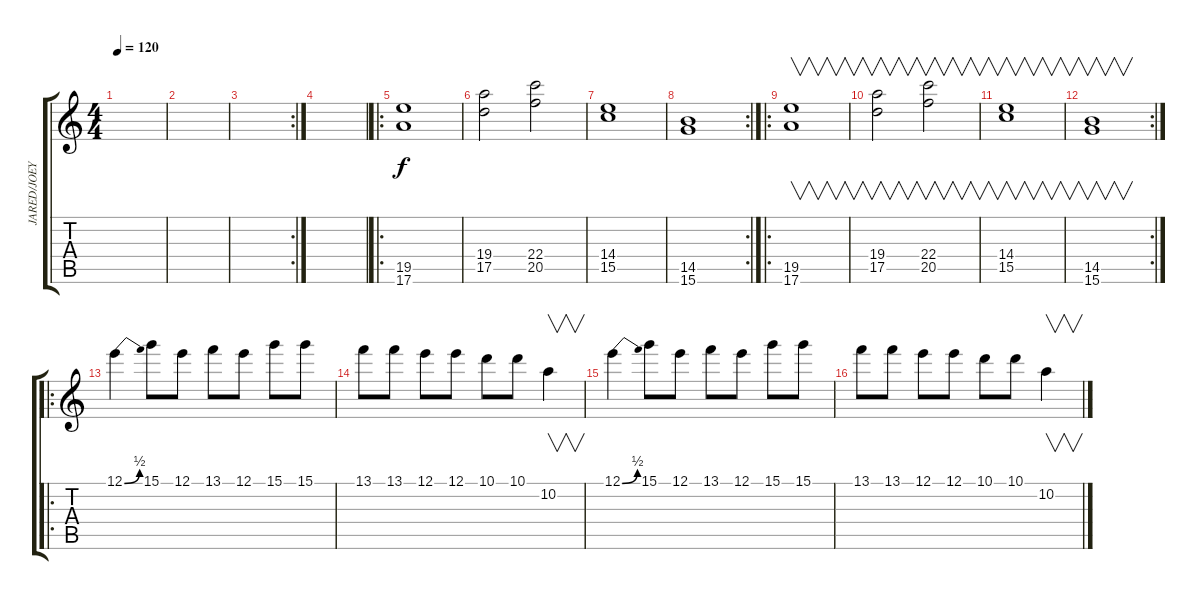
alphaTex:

\track ("JARED/JOEY" "JARED/JOEY") {instrument distortionguitar}
\staff {score tabs}
\tuning (E4 B3 G3 D3 A2 E2) {hide}
\ts (4 4)
\tempo 120
\clef g2
\ks c
|
|
\rc 2
|
|
\ro
(19.5 17.6).1{instrument synthstrings2} |
(19.4 17.5).2 (22.4 20.5).2 |
(14.4 15.5).1 |
\rc 2
(14.5 15.6).1 |
\ro
(19.5 17.6).1{v instrument lead6voice} |
(19.4 17.5).2{v} (22.4 20.5).2{v} |
(14.4 15.5).1{v} |
\rc 2
(14.5 15.6).1{v} |
\ro
12.1{be (bend 0 0 60 2)}.4{dy f volume 16 balance 0 instrument steeldrums} 15.1.8 12.1.8 13.1.8 12.1.8 15.1.8 15.1.8 |
13.1.8 13.1.8 12.1.8 12.1.8 10.1.8 10.1.8 10.2.4{v} |
12.1{be (bend 0 0 60 2)}.4{volume 16 balance 0 instrument steeldrums} 15.1.8 12.1.8 13.1.8 12.1.8 15.1.8 15.1.8 |
13.1.8 13.1.8 12.1.8 12.1.8 10.1.8 10.1.8 10.2.4{v}
